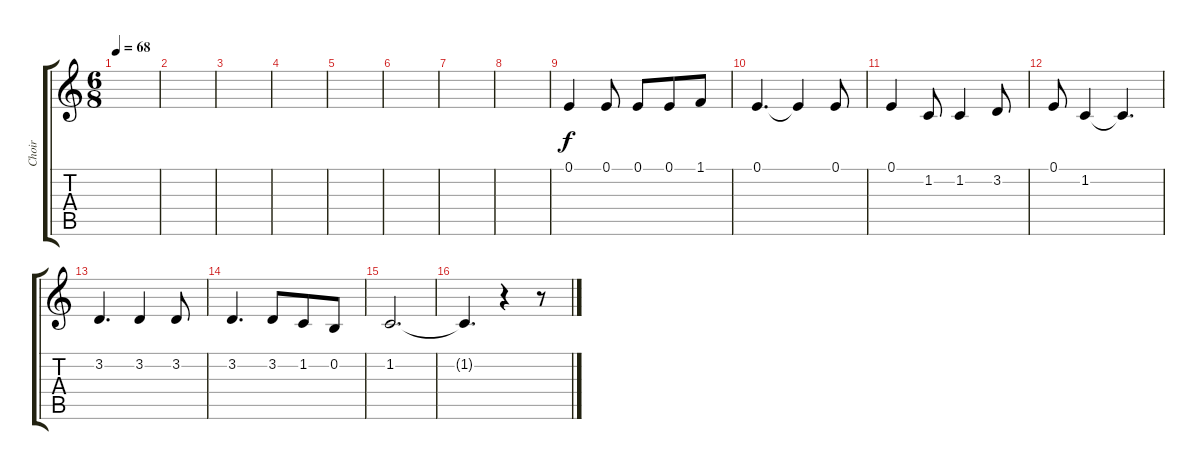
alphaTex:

\track ("Choir" "Choir") {instrument panflute}
\staff {score tabs}
\tuning (E4 B3 G3 D3 A2 E2) {hide}
\ts (6 8)
\tempo 68
\clef g2
\ks c
|
|
|
|
|
|
|
|
0.1.4 0.1.8 0.1.8 0.1.8 1.1.8 |
0.1.4{d} 0.1{t}.4 0.1.8 |
0.1.4 1.2.8 1.2.4 3.2.8 |
0.1.8 1.2.4 1.2{t}.4{d} |
3.2.4{d} 3.2.4 3.2.8 |
3.2.4{d} 3.2.8 1.2.8 0.2.8 |
1.2.2{d} |
1.2{t}.4{d} r.4 r.8
